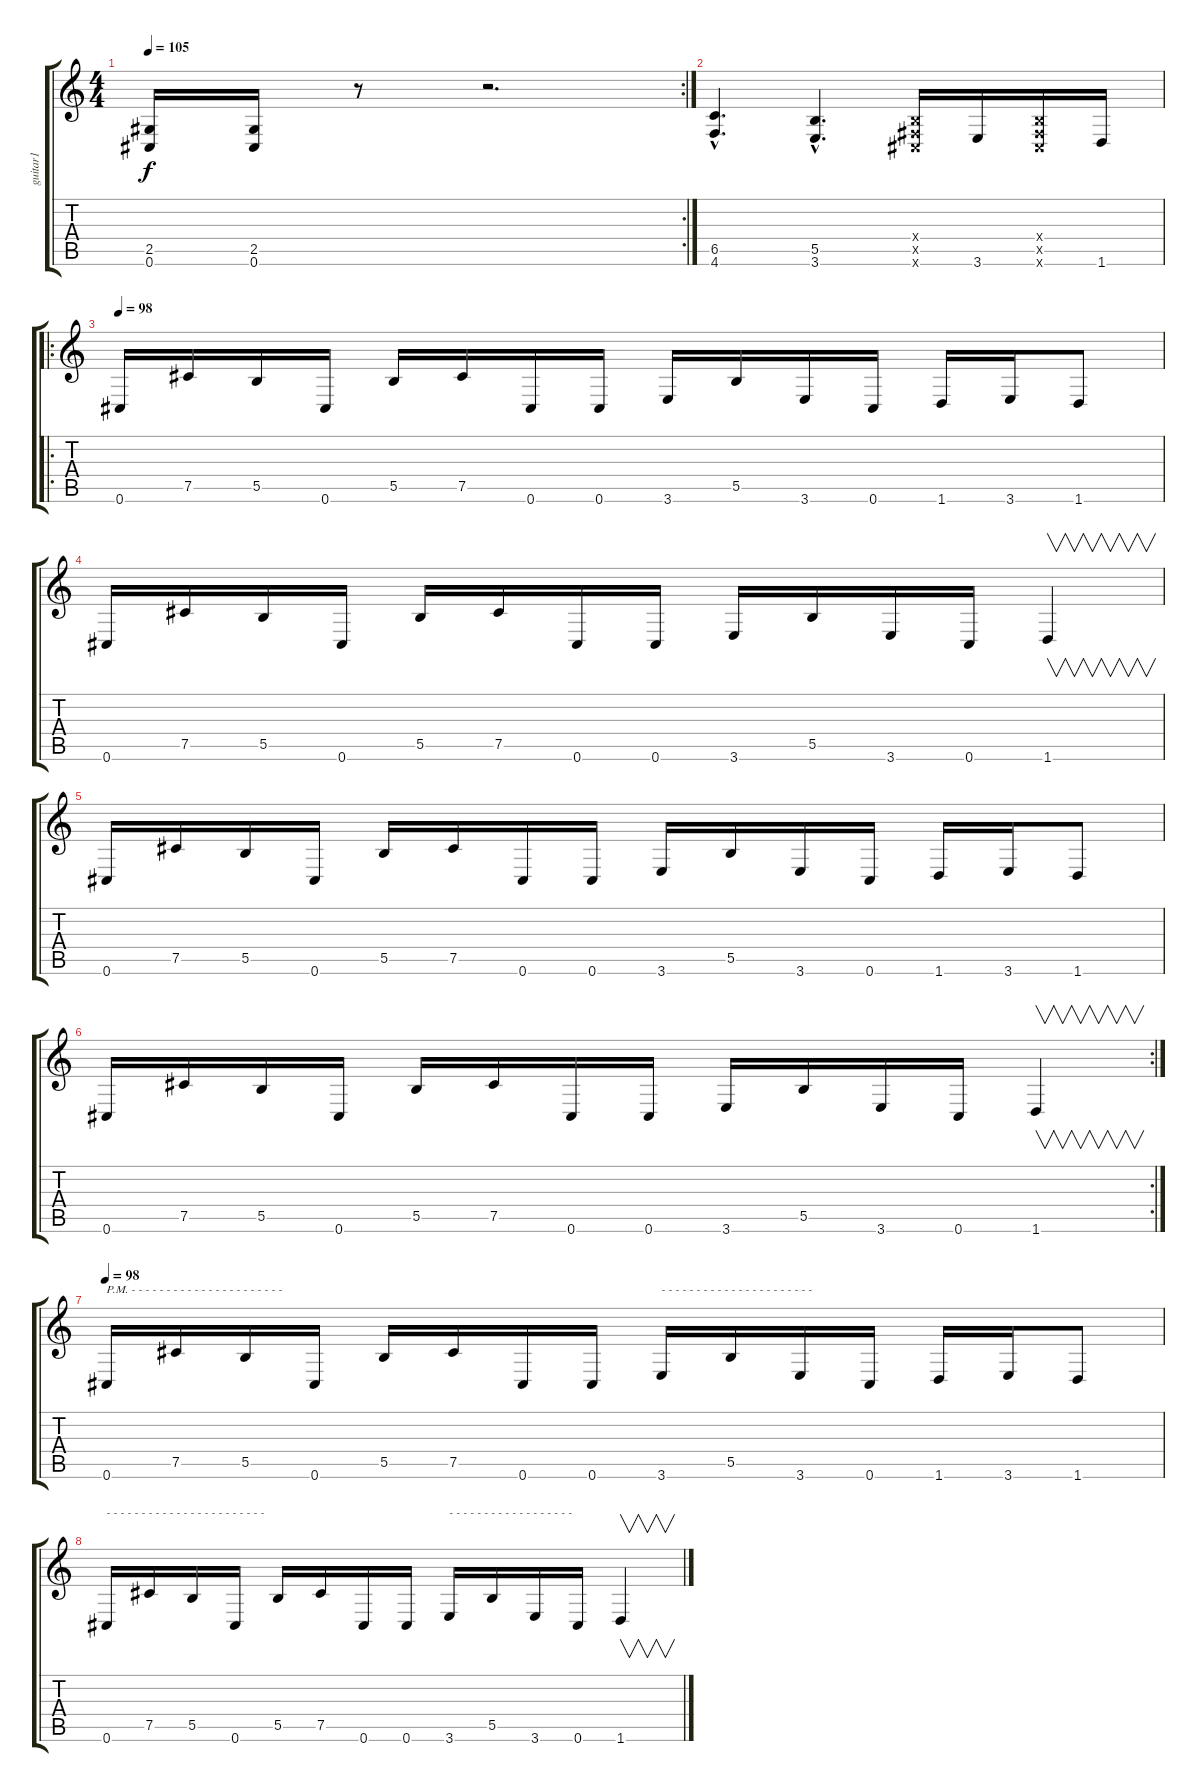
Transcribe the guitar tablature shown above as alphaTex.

\track ("guitar1" "guitar1") {instrument distortionguitar}
\staff {score tabs}
\tuning (Db4 Ab3 E3 B2 Gb2 Db2) {hide}
\rc 2
\ts (4 4)
\tempo 105
\clef g2
\ks c
(2.5 0.6).16{dy f} (2.5 0.6).16 r.8 r.2{d} |
(6.5{hac} 4.6{hac}).4{d} (5.5{hac} 3.6{hac}).4{d} (0.4{x} 0.5{x} 0.6{x}).16 3.6.16 (0.4{x} 0.5{x} 0.6{x}).16 1.6.16 |
\ro
\tempo 98
0.6.16{instrument electricguitarjazz} 7.5.16 5.5.16 0.6.16 5.5.16 7.5.16 0.6.16 0.6.16 3.6.16 5.5.16 3.6.16 0.6.16 1.6.16 3.6.16 1.6.8 |
0.6.16 7.5.16 5.5.16 0.6.16 5.5.16 7.5.16 0.6.16 0.6.16 3.6.16 5.5.16 3.6.16 0.6.16 1.6.4{v} |
0.6.16 7.5.16 5.5.16 0.6.16 5.5.16 7.5.16 0.6.16 0.6.16 3.6.16 5.5.16 3.6.16 0.6.16 1.6.16 3.6.16 1.6.8 |
\rc 2
0.6.16 7.5.16 5.5.16 0.6.16 5.5.16 7.5.16 0.6.16 0.6.16 3.6.16 5.5.16 3.6.16 0.6.16 1.6.4{v} |
\tempo 98
0.6.16{txt "P.M. - - - - - - - - - - - - - - - - - - - - - -  " instrument overdrivenguitar} 7.5.16 5.5.16 0.6.16 5.5.16 7.5.16 0.6.16 0.6.16 3.6.16{txt "- - - - - - - - - - - - - - - - - - - - - - "} 5.5.16 3.6.16 0.6.16 1.6.16 3.6.16 1.6.8 |
0.6.16{txt "- - - - - - - - - - - - - - - - - - - - - - -"} 7.5.16 5.5.16 0.6.16 5.5.16 7.5.16 0.6.16 0.6.16 3.6.16{txt "- - - - - - - - - - - - - - - - - - "} 5.5.16 3.6.16 0.6.16 1.6.4{v}
